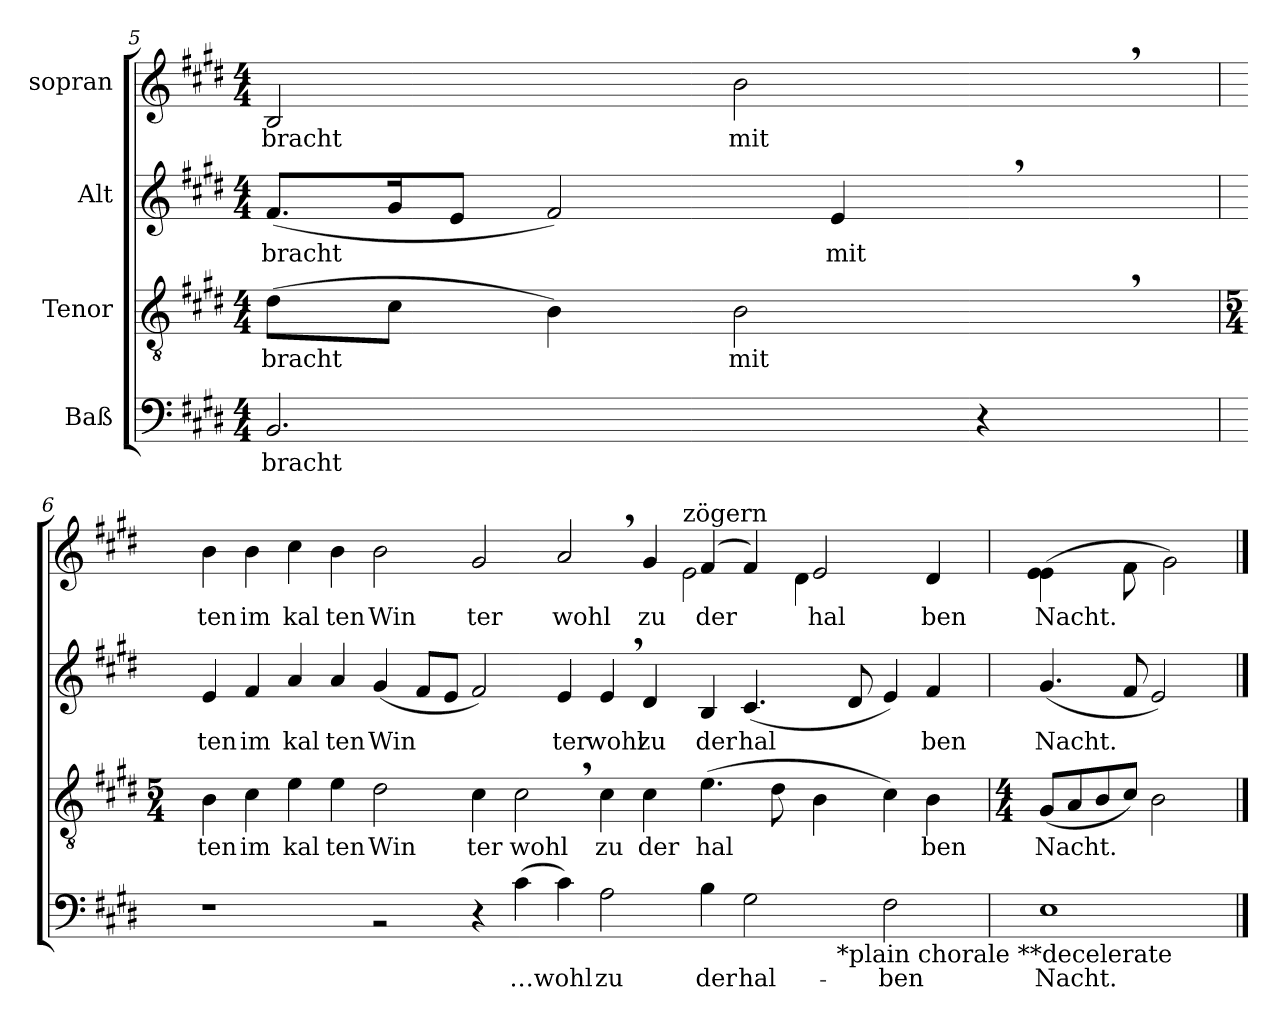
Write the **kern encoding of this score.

**kern	**text	**kern	**text	**kern	**text	**kern	**text
*part4	*part4	*part3	*part3	*part2	*part2	*part1	*part1
*staff4	*staff4	*staff3	*staff3	*staff2	*staff2	*staff1	*staff1
*I"Baß	*	*I"Tenor	*	*I"Alt	*	*I"sopran	*
*clefF4	*	*clefGv2	*	*clefG2	*	*clefG2	*
*k[f#c#g#d#]	*	*k[f#c#g#d#]	*	*k[f#c#g#d#]	*	*k[f#c#g#d#]	*
*E:	*	*E:	*	*E:	*	*E:	*
*M4/4	*	*M4/4	*	*M4/4	*	*M4/4	*
=5	=5	=5	=5	=5	=5	=5	=5
!	!LO:LY:b	!	!LO:LY:b	!	!	!	!
*	*	*	*	*Xtuplet	*	*	*
!	!	!	!	!	!LO:LY:b	!	!LO:LY:b
2.BB/	bracht	(>8d#\L	bracht	(<12.f#/L	bracht	2B/	bracht
.	.	8c#\J	.	24g#/k	.	.	.
.	.	.	.	12e/J	.	.	.
.	.	4B\)	.	3f#/)	.	.	.
!	!	!	!LO:LY:b	!	!	!	!LO:LY:b
.	.	2B,>\	mit	.	.	2b,>\	mit
!	!	!	!	!	!LO:LY:b	!	!
.	.	.	.	4e,>/	mit	.	.
4r	.	.	.	.	.	.	.
.	.	.	.	6ryy	.	.	.
!!LO:LB:g=z
=6	=6	=6	=6	=6	=6	=6	=6
*	*	*M5/4	*	*	*	*	*
!	!	!	!LO:LY:b	!	!LO:LY:b	!	!LO:LY:b
*^	*	*	*	*	*	*^	*
1r	1ryy	.	4B\	ten	4e/	ten	4b\	0ryy	ten
!	!	!	!	!LO:LY:b	!	!LO:LY:b	!	!	!LO:LY:b
.	.	.	4c#\	im	4f#/	im	4b\	.	im
!	!	!	!	!LO:LY:b	!	!LO:LY:b	!	!	!LO:LY:b
.	.	.	4e\	kal	4a/	kal	4cc#\	.	kal
!	!	!	!	!LO:LY:b	!	!LO:LY:b	!	!	!LO:LY:b
.	.	.	4e\	ten	4a/	ten	4b\	.	ten
!	!	!	!	!LO:LY:b	!	!LO:LY:b	!	!	!LO:LY:b
2rBB	1ryy	.	2d#\	Win	(<4g#/	Win	2b\	.	Win
.	.	.	.	.	8f#/L	.	.	.	.
.	.	.	.	.	8e/J	.	.	.	.
!	!	!	!	!LO:LY:b	!	!	!	!	!LO:LY:b
4r	.	.	4c#\	ter	2f#/)	.	2g#/	.	ter
!	!	!LO:LY:b:rj	!	!LO:LY:b	!	!	!	!	!
(>4c#\	.	…wohl	2c#,>\	wohl	.	.	.	.	.
!	!	!	!	!	!	!LO:LY:b	!	!	!LO:LY:b
4c#\)	1ryy	.	.	.	4e/	ter	2a,>/	2ryy	wohl
!	!	!LO:LY:b	!	!LO:LY:b	!	!LO:LY:b	!	!	!
2A\	.	zu	4c#\	zu	4e,>/	wohl	.	.	.
!	!	!	!	!LO:LY:b	!	!LO:LY:b	!	!	!LO:LY:b
.	.	.	4c#\	der	4d#/	zu	4g#/	8..ryy	zu
!	!	!	!	!	!	!	!	!LO:TX:a:t=zögern	!
.	.	.	.	.	.	.	.	2e\	.
!	!	!LO:LY:b	!	!LO:LY:b	!	!LO:LY:b	!	!	!LO:LY:b
4B\	.	der	(>4.e\	hal	4B/	der	(<4f#/	.	der
!	!	!LO:LY:b	!	!	!	!LO:LY:b	!	!	!
2G#\	4ryy	hal-	.	.	(<4.c#/	hal	4f#/)	.	.
.	.	.	8d#\	.	.	.	.	.	.
.	.	.	.	.	.	.	.	4d#\	.
!	!	!	!	!	!	!	!	!	!LO:LY:b
.	16.ryy	.	4B\	.	.	.	2e/	.	hal
!	!LO:TX:b:t=*plain chorale **decelerate	!	!	!	!	!	!	!	!
.	2ryy	.	.	.	.	.	.	.	.
.	.	.	.	.	8d#/	.	.	.	.
.	.	.	.	.	.	.	.	2ryy	.
!	!	!LO:LY:b	!	!	!	!	!	!	!
2F#\	.	-ben	4c#\)	.	4e/)	.	.	.	.
!	!	!	!	!LO:LY:b	!	!LO:LY:b	!	!	!LO:LY:b
.	.	.	4B\	ben	4f#/	ben	4d#/	.	ben
.	8ryy	.	.	.	.	.	.	.	.
.	32ryy	.	.	.	.	.	.	32ryy	.
*v	*v	*	*	*	*	*	*v	*v	*
=7	=7	=7	=7	=7	=7	=7	=7
*	*	*M4/4	*	*	*	*	*
*^	*	*	*	*	*	*^	*
!	!	!LO:LY:b	!	!LO:LY:b	!	!LO:LY:b	!	!	!LO:LY:b
*v	*v	*	*	*	*	*	*v	*v	*
1E	Nacht.	(>8G#/L	Nacht.	(<4.g#/	Nacht.	(4e\ 4e\	Nacht.
.	.	8A/	.	.	.	.	.
.	.	8B/	.	.	.	8ryy	.
.	.	8c#/J)	.	8f#/	.	8f#\	.
.	.	2B\	.	2e/)	.	32ryy	.
.	.	.	.	.	.	2g#\)	.
32ryy	.	32ryy	.	32ryy	.	.	.
==	==	==	==	==	==	==	==
*-	*-	*-	*-	*-	*-	*-	*-
